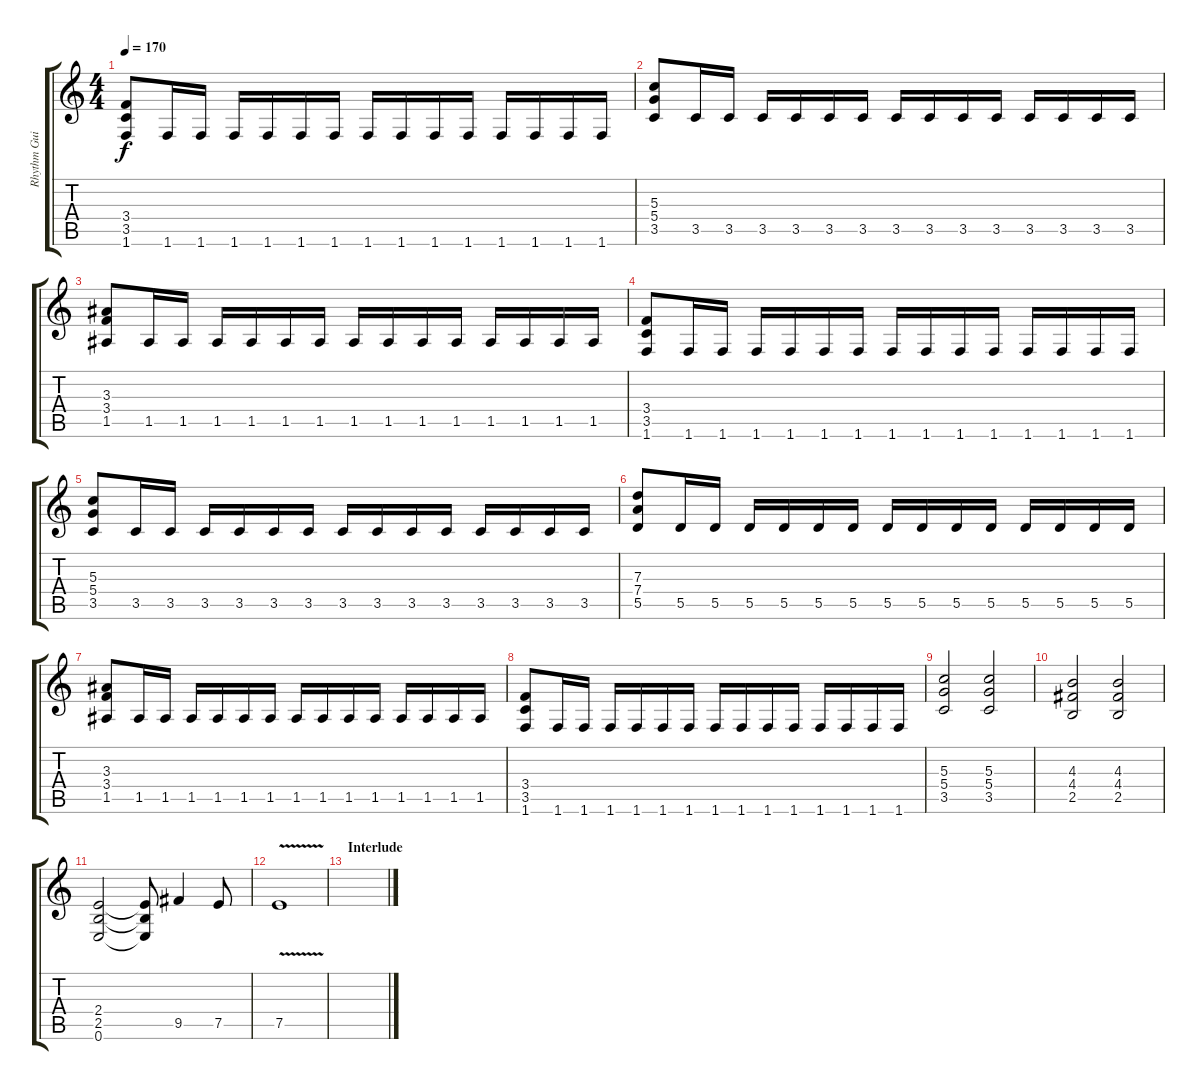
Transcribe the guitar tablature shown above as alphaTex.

\track ("Rhythm Guitar 2" "Rhythm Gui") {instrument overdrivenguitar}
\staff {score tabs}
\tuning (E4 B3 G3 D3 A2 E2) {hide}
\ts (4 4)
\tempo 170
\clef g2
\ks c
(3.4 3.5 1.6).8{dy f} 1.6.16 1.6.16 1.6.16 1.6.16 1.6.16 1.6.16 1.6.16 1.6.16 1.6.16 1.6.16 1.6.16 1.6.16 1.6.16 1.6.16 |
(5.3 5.4 3.5).8 3.5.16 3.5.16 3.5.16 3.5.16 3.5.16 3.5.16 3.5.16 3.5.16 3.5.16 3.5.16 3.5.16 3.5.16 3.5.16 3.5.16 |
(3.3 3.4 1.5).8 1.5.16 1.5.16 1.5.16 1.5.16 1.5.16 1.5.16 1.5.16 1.5.16 1.5.16 1.5.16 1.5.16 1.5.16 1.5.16 1.5.16 |
(3.4 3.5 1.6).8 1.6.16 1.6.16 1.6.16 1.6.16 1.6.16 1.6.16 1.6.16 1.6.16 1.6.16 1.6.16 1.6.16 1.6.16 1.6.16 1.6.16 |
(5.3 5.4 3.5).8 3.5.16 3.5.16 3.5.16 3.5.16 3.5.16 3.5.16 3.5.16 3.5.16 3.5.16 3.5.16 3.5.16 3.5.16 3.5.16 3.5.16 |
(7.3 7.4 5.5).8 5.5.16 5.5.16 5.5.16 5.5.16 5.5.16 5.5.16 5.5.16 5.5.16 5.5.16 5.5.16 5.5.16 5.5.16 5.5.16 5.5.16 |
(3.3 3.4 1.5).8 1.5.16 1.5.16 1.5.16 1.5.16 1.5.16 1.5.16 1.5.16 1.5.16 1.5.16 1.5.16 1.5.16 1.5.16 1.5.16 1.5.16 |
(3.4 3.5 1.6).8 1.6.16 1.6.16 1.6.16 1.6.16 1.6.16 1.6.16 1.6.16 1.6.16 1.6.16 1.6.16 1.6.16 1.6.16 1.6.16 1.6.16 |
(5.3 5.4 3.5).2 (5.3 5.4 3.5).2 |
(4.3 4.4 2.5).2 (4.3 4.4 2.5).2 |
(2.4 2.5 0.6).2 (2.4{t} 2.5{t} 0.6{t}).8 9.5.4 7.5.8 |
7.5{v}.1 |
\section ("" "Interlude")
